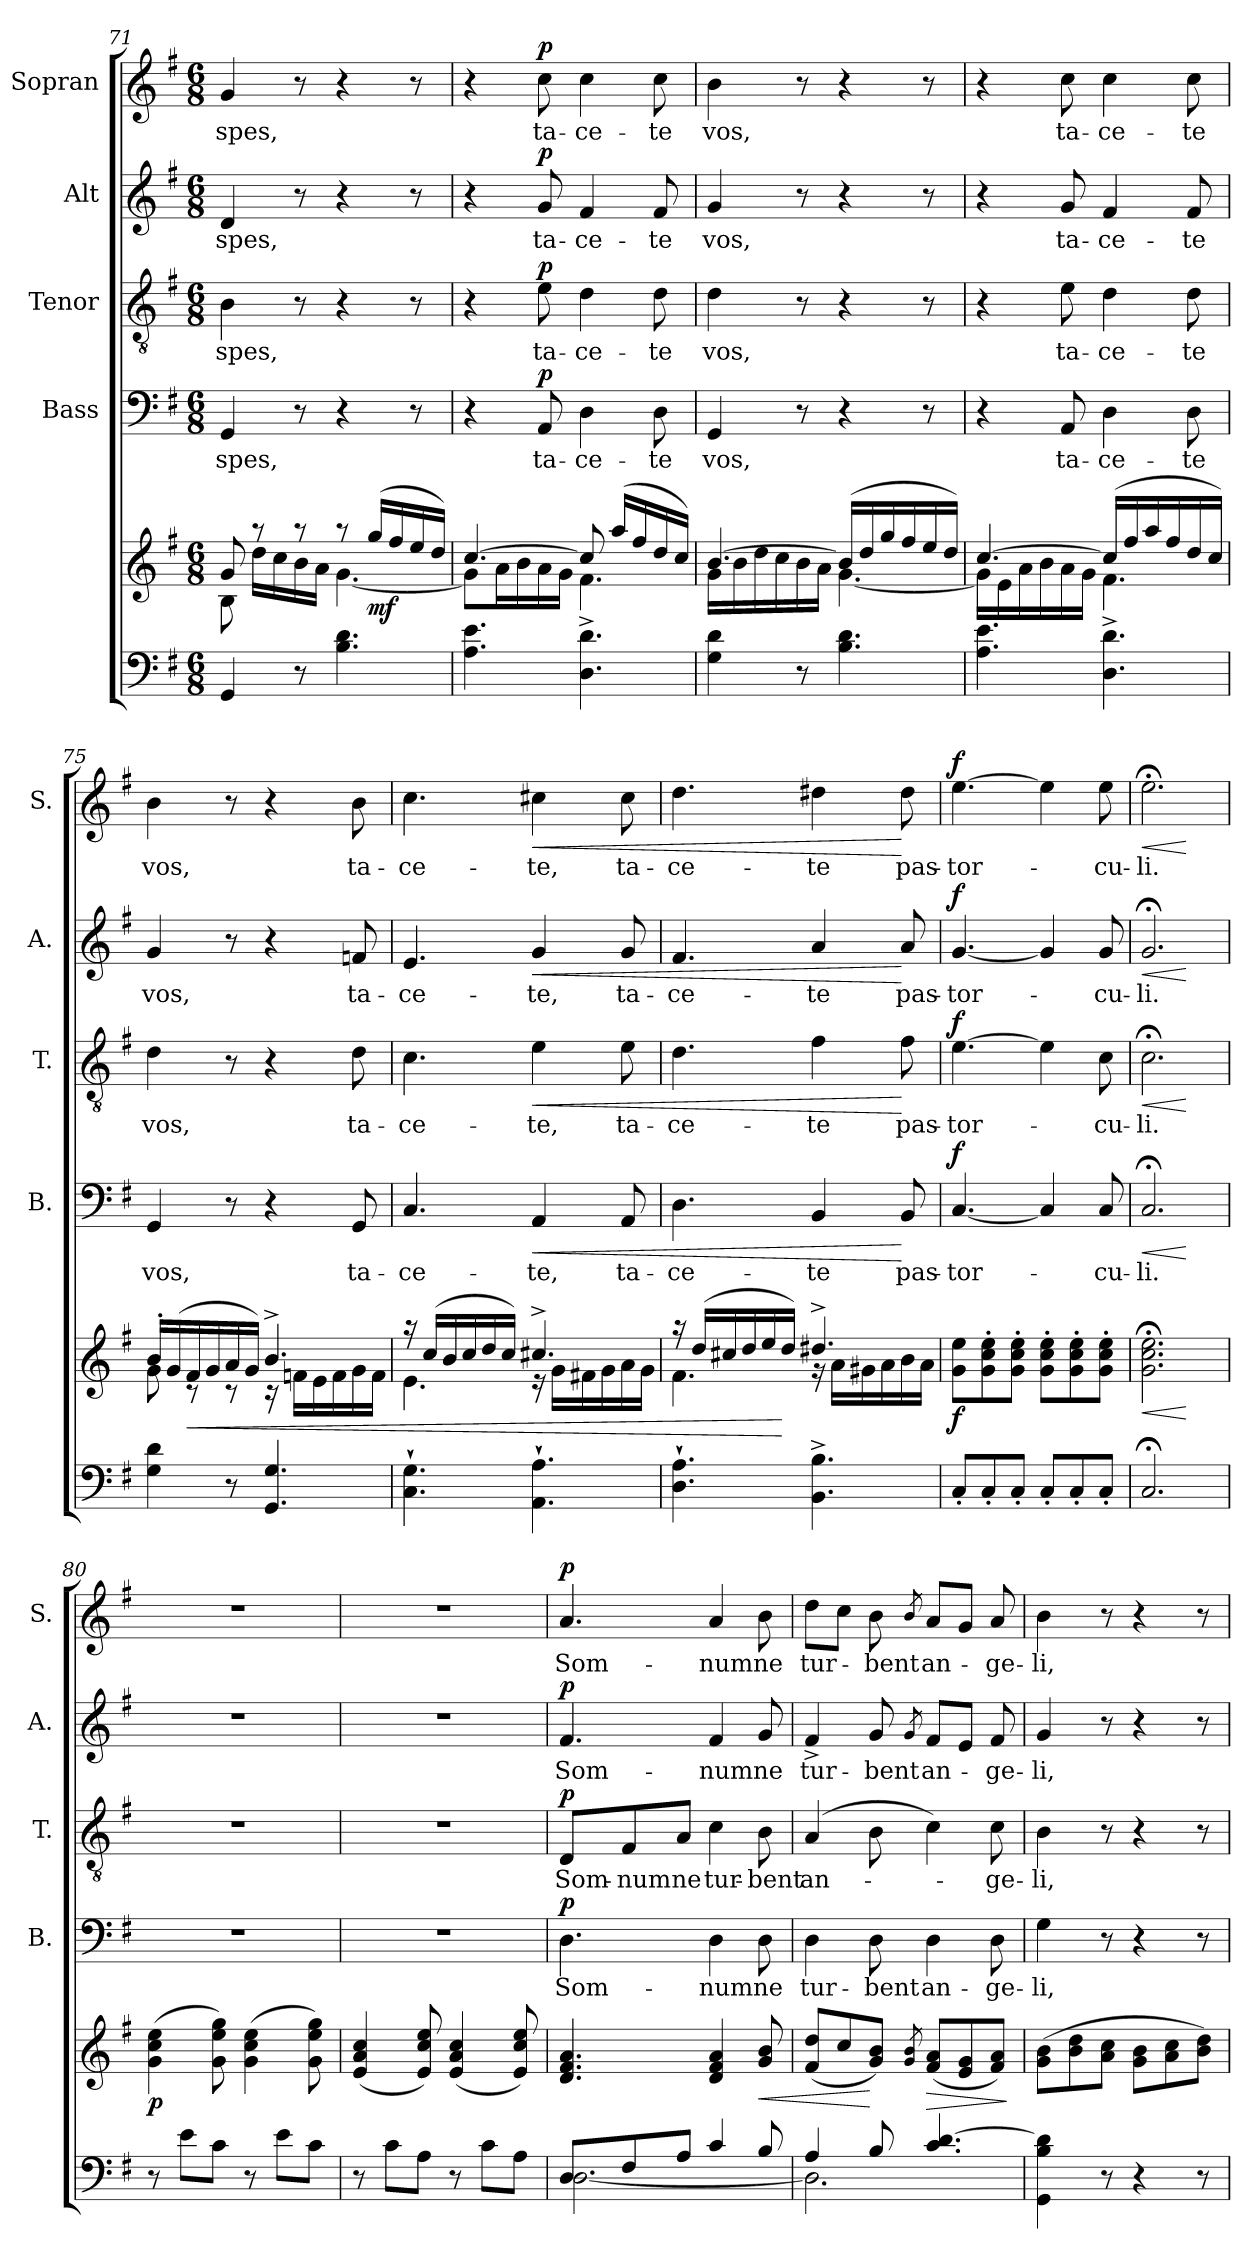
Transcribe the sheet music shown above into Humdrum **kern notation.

**kern	**kern	**dynam	**kern	**text	**dynam	**kern	**text	**dynam	**kern	**text	**dynam	**kern	**text	**dynam
*part5	*part5	*part5	*part4	*part4	*part4	*part3	*part3	*part3	*part2	*part2	*part2	*part1	*part1	*part1
*staff6	*staff5	*staff5/6	*staff4	*staff4	*staff4	*staff3	*staff3	*staff3	*staff2	*staff2	*staff2	*staff1	*staff1	*staff1
*	*	*	*I"Bass	*	*	*I"Tenor	*	*	*I"Alt	*	*	*I"Sopran	*	*
*	*	*	*I'B.	*	*	*I'T.	*	*	*I'A.	*	*	*I'S.	*	*
*clefF4	*clefG2	*	*clefF4	*	*	*clefGv2	*	*	*clefG2	*	*	*clefG2	*	*
*k[f#]	*k[f#]	*	*k[f#]	*	*	*k[f#]	*	*	*k[f#]	*	*	*k[f#]	*	*
*G:	*G:	*	*G:	*	*	*G:	*	*	*G:	*	*	*G:	*	*
*M6/8	*M6/8	*	*M6/8	*	*	*M6/8	*	*	*M6/8	*	*	*M6/8	*	*
=71	=71	=71	=71	=71	=71	=71	=71	=71	=71	=71	=71	=71	=71	=71
*	*^	*	*	*	*	*	*	*	*	*	*	*	*	*
!	!	!	!	!	!LO:LY:b	!	!	!LO:LY:b	!	!	!LO:LY:b	!	!	!LO:LY:b	!
4GG/	8g/	8B\	.	4GG/	spes,	.	4B\	spes,	.	4d/	spes,	.	4g/	spes,	.
.	8raa	16dd\LL	.	.	.	.	.	.	.	.	.	.	.	.	.
.	.	16cc\	.	.	.	.	.	.	.	.	.	.	.	.	.
8r	8raa	16b\	.	8r	.	.	8r	.	.	8r	.	.	8r	.	.
.	.	16a\JJ	.	.	.	.	.	.	.	.	.	.	.	.	.
4.B\ 4.d\	8raa	[<4.g\	.	4r	.	.	4r	.	.	4r	.	.	4r	.	.
!	!	!	!LO:DY:b	!	!	!	!	!	!	!	!	!	!	!	!
.	(<16gg/LL	.	mf	.	.	.	.	.	.	.	.	.	.	.	.
.	16ff#/	.	.	.	.	.	.	.	.	.	.	.	.	.	.
.	16ee/	.	.	8r	.	.	8r	.	.	8r	.	.	8r	.	.
.	16dd/JJ)	.	.	.	.	.	.	.	.	.	.	.	.	.	.
=72	=72	=72	=72	=72	=72	=72	=72	=72	=72	=72	=72	=72	=72	=72	=72
4.A\ 4.e\	[>4.cc/	8g\L]	.	4r	.	.	4r	.	.	4r	.	.	4r	.	.
.	.	16a\L	.	.	.	.	.	.	.	.	.	.	.	.	.
.	.	16b\	.	.	.	.	.	.	.	.	.	.	.	.	.
!	!	!	!	!	!LO:LY:b	!LO:DY:a	!	!LO:LY:b	!LO:DY:a	!	!LO:LY:b	!LO:DY:a	!	!LO:LY:b	!LO:DY:a
.	.	16a\	.	8AA/	ta-	p	8e\	ta-	p	8g/	ta-	p	8cc\	ta-	p
.	.	16g\JJ	.	.	.	.	.	.	.	.	.	.	.	.	.
!	!	!	!	!	!LO:LY:b	!	!	!LO:LY:b	!	!	!LO:LY:b	!	!	!LO:LY:b	!
4.D\^> 4.d\^>	8cc/]	4.f#\	.	4D\	-ce-	.	4d\	-ce-	.	4f#/	-ce-	.	4cc\	-ce-	.
.	(<16aa/LL	.	.	.	.	.	.	.	.	.	.	.	.	.	.
.	16ff#/	.	.	.	.	.	.	.	.	.	.	.	.	.	.
!	!	!	!	!	!LO:LY:b	!	!	!LO:LY:b	!	!	!LO:LY:b	!	!	!LO:LY:b	!
.	16dd/	.	.	8D\	-te	.	8d\	-te	.	8f#/	-te	.	8cc\	-te	.
.	16cc/JJ)	.	.	.	.	.	.	.	.	.	.	.	.	.	.
!!LO:PB:g=z
=73	=73	=73	=73	=73	=73	=73	=73	=73	=73	=73	=73	=73	=73	=73	=73
!	!	!	!	!	!LO:LY:b	!	!	!LO:LY:b	!	!	!LO:LY:b	!	!	!LO:LY:b	!
4G\ 4d\	[>4.b/	16g\LL	.	4GG/	vos,	.	4d\	vos,	.	4g/	vos,	.	4b\	vos,	.
.	.	16b\	.	.	.	.	.	.	.	.	.	.	.	.	.
.	.	16dd\	.	.	.	.	.	.	.	.	.	.	.	.	.
.	.	16cc\	.	.	.	.	.	.	.	.	.	.	.	.	.
8r	.	16b\	.	8r	.	.	8r	.	.	8r	.	.	8r	.	.
.	.	16a\JJ	.	.	.	.	.	.	.	.	.	.	.	.	.
4.B\ 4.d\	(>16b/LL]	[<4.g\	.	4r	.	.	4r	.	.	4r	.	.	4r	.	.
.	16dd/	.	.	.	.	.	.	.	.	.	.	.	.	.	.
.	16gg/	.	.	.	.	.	.	.	.	.	.	.	.	.	.
.	16ff#/	.	.	.	.	.	.	.	.	.	.	.	.	.	.
.	16ee/	.	.	8r	.	.	8r	.	.	8r	.	.	8r	.	.
.	16dd/JJ)	.	.	.	.	.	.	.	.	.	.	.	.	.	.
=74	=74	=74	=74	=74	=74	=74	=74	=74	=74	=74	=74	=74	=74	=74	=74
4.A\ 4.e\	[>4.cc/	16g\LL]	.	4r	.	.	4r	.	.	4r	.	.	4r	.	.
.	.	16e\	.	.	.	.	.	.	.	.	.	.	.	.	.
.	.	16a\	.	.	.	.	.	.	.	.	.	.	.	.	.
.	.	16b\	.	.	.	.	.	.	.	.	.	.	.	.	.
!	!	!	!	!	!LO:LY:b	!	!	!LO:LY:b	!	!	!LO:LY:b	!	!	!LO:LY:b	!
.	.	16a\	.	8AA/	ta-	.	8e\	ta-	.	8g/	ta-	.	8cc\	ta-	.
.	.	16g\JJ	.	.	.	.	.	.	.	.	.	.	.	.	.
!	!	!	!	!	!LO:LY:b	!	!	!LO:LY:b	!	!	!LO:LY:b	!	!	!LO:LY:b	!
4.D\^> 4.d\^>	(>16cc/LL]	4.f#\	.	4D\	-ce-	.	4d\	-ce-	.	4f#/	-ce-	.	4cc\	-ce-	.
.	16ff#/	.	.	.	.	.	.	.	.	.	.	.	.	.	.
.	16aa/	.	.	.	.	.	.	.	.	.	.	.	.	.	.
.	16ff#/	.	.	.	.	.	.	.	.	.	.	.	.	.	.
!	!	!	!	!	!LO:LY:b	!	!	!LO:LY:b	!	!	!LO:LY:b	!	!	!LO:LY:b	!
.	16dd/	.	.	8D\	-te	.	8d\	-te	.	8f#/	-te	.	8cc\	-te	.
.	16cc/JJ)	.	.	.	.	.	.	.	.	.	.	.	.	.	.
=75	=75	=75	=75	=75	=75	=75	=75	=75	=75	=75	=75	=75	=75	=75	=75
!	!	!	!	!	!LO:LY:b	!	!	!LO:LY:b	!	!	!LO:LY:b	!	!	!LO:LY:b	!
4G\ 4d\	16b'>/LL	8g\	.	4GG/	vos,	.	4d\	vos,	.	4g/	vos,	.	4b\	vos,	.
.	(>16g/	.	.	.	.	.	.	.	.	.	.	.	.	.	.
!	!	!	!LO:HP:b	!	!	!	!	!	!	!	!	!	!	!	!
.	16f#/	8rB	<	.	.	.	.	.	.	.	.	.	.	.	.
.	16g/	.	.	.	.	.	.	.	.	.	.	.	.	.	.
8r	16a/	8rc	.	8r	.	.	8r	.	.	8r	.	.	8r	.	.
.	16g/JJ)	.	.	.	.	.	.	.	.	.	.	.	.	.	.
4.GG/ 4.G/	4.b^>/	16rc	.	4r	.	.	4r	.	.	4r	.	.	4r	.	.
.	.	16fn\LL	.	.	.	.	.	.	.	.	.	.	.	.	.
.	.	16e\	.	.	.	.	.	.	.	.	.	.	.	.	.
.	.	16f\	.	.	.	.	.	.	.	.	.	.	.	.	.
!	!	!	!	!	!LO:LY:b	!	!	!LO:LY:b	!	!	!LO:LY:b	!	!	!LO:LY:b	!
.	.	16g\	.	8GG/	ta-	.	8d\	ta-	.	8fn/	ta-	.	8b\	ta-	.
.	.	16f\JJ	.	.	.	.	.	.	.	.	.	.	.	.	.
=76	=76	=76	=76	=76	=76	=76	=76	=76	=76	=76	=76	=76	=76	=76	=76
!	!	!	!	!	!LO:LY:b	!	!	!LO:LY:b	!	!	!LO:LY:b	!	!	!LO:LY:b	!
4.C\`> 4.G\`>	16raa	4.e\	.	4.C/	-ce-	.	4.c\	-ce-	.	4.e/	-ce-	.	4.cc\	-ce-	.
.	(>16cc/LL	.	.	.	.	.	.	.	.	.	.	.	.	.	.
.	16b/	.	.	.	.	.	.	.	.	.	.	.	.	.	.
.	16cc/	.	.	.	.	.	.	.	.	.	.	.	.	.	.
.	16dd/	.	.	.	.	.	.	.	.	.	.	.	.	.	.
.	16cc/JJ)	.	.	.	.	.	.	.	.	.	.	.	.	.	.
!	!	!	!	!	!LO:LY:b	!LO:HP:b	!	!LO:LY:b	!LO:HP:b	!	!LO:LY:b	!LO:HP:b	!	!LO:LY:b	!LO:HP:b
4.AA\`> 4.A\`>	4.cc#X^>/	16re	.	4AA/	-te,	<	4e\	-te,	<	4g/	-te,	<	4cc#X\	-te,	<
.	.	16g\LL	.	.	.	.	.	.	.	.	.	.	.	.	.
.	.	16f#X\	.	.	.	.	.	.	.	.	.	.	.	.	.
.	.	16g\	.	.	.	.	.	.	.	.	.	.	.	.	.
!	!	!	!	!	!LO:LY:b	!	!	!LO:LY:b	!	!	!LO:LY:b	!	!	!LO:LY:b	!
.	.	16a\	.	8AA/	ta-	.	8e\	ta-	.	8g/	ta-	.	8cc#\	ta-	.
.	.	16g\JJ	.	.	.	.	.	.	.	.	.	.	.	.	.
!!LO:LB:g=z
=77	=77	=77	=77	=77	=77	=77	=77	=77	=77	=77	=77	=77	=77	=77	=77
!	!	!	!	!	!LO:LY:b	!	!	!LO:LY:b	!	!	!LO:LY:b	!	!	!LO:LY:b	!
4.D\`> 4.A\`>	16raa	4.f#\	.	4.D\	-ce-	.	4.d\	-ce-	.	4.f#/	-ce-	.	4.dd\	-ce-	.
.	(>16dd/LL	.	.	.	.	.	.	.	.	.	.	.	.	.	.
.	16cc#X/	.	.	.	.	.	.	.	.	.	.	.	.	.	.
.	16dd/	.	.	.	.	.	.	.	.	.	.	.	.	.	.
.	16ee/	.	.	.	.	.	.	.	.	.	.	.	.	.	.
.	16dd/JJ)	.	[	.	.	.	.	.	.	.	.	.	.	.	.
!	!	!	!	!	!LO:LY:b	!	!	!LO:LY:b	!	!	!LO:LY:b	!	!	!LO:LY:b	!
4.BB\^> 4.B\^>	4.dd#X^>/	16rg	.	4BB/	-te	.	4f#\	-te	.	4a/	-te	.	4dd#X\	-te	.
.	.	16a\LL	.	.	.	.	.	.	.	.	.	.	.	.	.
.	.	16g#X\	.	.	.	.	.	.	.	.	.	.	.	.	.
.	.	16a\	.	.	.	.	.	.	.	.	.	.	.	.	.
!	!	!	!	!	!LO:LY:b	!	!	!LO:LY:b	!	!	!LO:LY:b	!	!	!LO:LY:b	!
.	.	16b\	.	8BB/	pas-	[	8f#\	pas-	[	8a/	pas-	[	8dd#\	pas-	[
.	.	16a\JJ	.	.	.	.	.	.	.	.	.	.	.	.	.
=78	=78	=78	=78	=78	=78	=78	=78	=78	=78	=78	=78	=78	=78	=78	=78
!	!	!	!LO:DY:b	!	!LO:LY:b	!LO:DY:a	!	!LO:LY:b	!LO:DY:a	!	!LO:LY:b	!LO:DY:a	!	!LO:LY:b	!LO:DY:a
*	*v	*v	*	*	*	*	*	*	*	*	*	*	*	*	*
8C'</L	8g\ 8ee\L	f	[4.C/	-tor-	f	[4.e\	-tor-	f	[4.g/	-tor-	f	[4.ee\	-tor-	f
8C'</	8g\'> 8cc\'> 8ee\'>	.	.	.	.	.	.	.	.	.	.	.	.	.
8C'</J	8g\'> 8cc\'> 8ee\'>J	.	.	.	.	.	.	.	.	.	.	.	.	.
8C'</L	8g\'> 8cc\'> 8ee\'>L	.	4C/]	.	.	4e\]	.	.	4g/]	.	.	4ee\]	.	.
8C'</	8g\'> 8cc\'> 8ee\'>	.	.	.	.	.	.	.	.	.	.	.	.	.
!	!	!	!	!LO:LY:b	!	!	!LO:LY:b	!	!	!LO:LY:b	!	!	!LO:LY:b	!
8C'</J	8g\'> 8cc\'> 8ee\'>J	.	8C/	-cu-	.	8c\	-cu-	.	8g/	-cu-	.	8ee\	-cu-	.
=79	=79	=79	=79	=79	=79	=79	=79	=79	=79	=79	=79	=79	=79	=79
!	!	!LO:HP:b	!	!	!	!	!	!	!	!	!	!	!	!
!	!	!LO:HP:n=1:b	!	!LO:LY:b	!LO:HP:b	!	!	!	!	!	!	!	!	!
!	!	!	!	!	!LO:HP:n=1:b	!	!LO:LY:b	!LO:HP:b	!	!	!	!	!	!
!	!	!	!	!	!	!	!	!LO:HP:n=1:b	!	!LO:LY:b	!LO:HP:b	!	!	!
!	!	!	!	!	!	!	!	!	!	!	!LO:HP:n=1:b	!	!LO:LY:b	!LO:HP:b
!	!	!	!	!	!	!	!	!	!	!	!	!	!	!LO:HP:n=1:b
2.C;</	2.g\;< 2.cc\;< 2.ee\;<	< >	2.C;</	-li.	< >	2.c;<\	-li.	< >	2.g;</	-li.	< >	2.ee;<\	-li.	< >
.	.	] [	.	.	[	.	.	[	.	.	[	.	.	[
=80	=80	=80	=80	=80	=80	=80	=80	=80	=80	=80	=80	=80	=80	=80
!	!	!LO:DY:b	!	!	!	!	!	!	!	!	!	!	!	!
8r	(>4g\ 4cc\ 4ee\	p	2.r	.	.	2.r	.	.	2.r	.	.	2.r	.	.
8e\L	.	.	.	.	.	.	.	.	.	.	.	.	.	.
8c\J	8g\ 8ee\ 8gg\)	.	.	.	.	.	.	.	.	.	.	.	.	.
8r	(>4g\ 4cc\ 4ee\	.	.	.	.	.	.	.	.	.	.	.	.	.
8e\L	.	.	.	.	.	.	.	.	.	.	.	.	.	.
8c\J	8g\ 8ee\ 8gg\)	.	.	.	.	.	.	.	.	.	.	.	.	.
.	.	.	.	.	]	.	.	]	.	.	]	.	.	]
=81	=81	=81	=81	=81	=81	=81	=81	=81	=81	=81	=81	=81	=81	=81
8r	(4e/ 4a/ 4cc/	.	2.r	.	.	2.r	.	.	2.r	.	.	2.r	.	.
8c\L	.	.	.	.	.	.	.	.	.	.	.	.	.	.
8A\J	8e/ 8cc/ 8ee/)	.	.	.	.	.	.	.	.	.	.	.	.	.
8r	(4e/ 4a/ 4cc/	.	.	.	.	.	.	.	.	.	.	.	.	.
8c\L	.	.	.	.	.	.	.	.	.	.	.	.	.	.
8A\J	8e/ 8cc/ 8ee/)	.	.	.	.	.	.	.	.	.	.	.	.	.
=82	=82	=82	=82	=82	=82	=82	=82	=82	=82	=82	=82	=82	=82	=82
*^	*	*	*	*	*	*	*	*	*	*	*	*	*	*
!	!	!	!	!	!LO:LY:b	!LO:DY:a	!	!LO:LY:b	!LO:DY:a	!	!LO:LY:b	!LO:DY:a	!	!LO:LY:b	!LO:DY:a
8D/L	[<2.D\	4.d/ 4.f#/ 4.a/	.	4.D\	Som-	p	8D/L	Som-	p	4.f#/	Som-	p	4.a/	Som-	p
!	!	!	!	!	!	!	!	!LO:LY:b	!	!	!	!	!	!	!
8F#/	.	.	.	.	.	.	8F#/	-num	.	.	.	.	.	.	.
!	!	!	!	!	!	!	!	!LO:LY:b	!	!	!	!	!	!	!
8A/J	.	.	.	.	.	.	8A/J	ne	.	.	.	.	.	.	.
!	!	!	!	!	!LO:LY:b	!	!	!LO:LY:b	!	!	!LO:LY:b	!	!	!LO:LY:b	!
4c/	.	4d/ 4f#/ 4a/	.	4D\	-num	.	4c\	tur-	.	4f#/	-num	.	4a/	-num	.
!	!	!	!LO:HP:b	!	!LO:LY:b	!	!	!LO:LY:b	!	!	!LO:LY:b	!	!	!LO:LY:b	!
8B/	.	8g/ 8b/	<	8D\	ne	.	8B\	-bent	.	8g/	ne	.	8b\	ne	.
!!LO:PB:g=z
=83	=83	=83	=83	=83	=83	=83	=83	=83	=83	=83	=83	=83	=83	=83	=83
!	!	!	!	!	!LO:LY:b	!	!	!LO:LY:b	!	!	!LO:LY:b	!	!	!LO:LY:b	!
4A/	2.D\]	(<8f#/ 8dd/L	.	4D\	tur-	.	(4A/	an-	.	4f#^>/	tur-	.	8dd\L	tur-	.
.	.	8cc/	.	.	.	.	.	.	.	.	.	.	8cc\J	.	.
!	!	!	!	!	!LO:LY:b	!	!	!	!	!	!LO:LY:b	!	!	!LO:LY:b	!
8B/	.	8g/ 8b/J)	[	8D\	-bent	.	8B\	.	.	8g/	-bent	.	8b\	-bent	.
.	.	8qg/ 8qb/	.	.	.	.	.	.	.	8qg/	.	.	8qb/	.	.
!	!	!	!LO:HP:b	!	!LO:LY:b	!	!	!	!	!	!LO:LY:b	!	!	!LO:LY:b	!
4.c/ [>4.d/	.	(<8f#/ 8a/L	>	4D\	an-	.	4c\)	.	.	8f#/L	an-	.	8a/L	an-	.
.	.	8e/ 8g/	.	.	.	.	.	.	.	8e/J	.	.	8g/J	.	.
!	!	!	!	!	!LO:LY:b	!	!	!LO:LY:b	!	!	!LO:LY:b	!	!	!LO:LY:b	!
.	.	8f#/ 8a/J)	.	8D\	-ge-	.	8c\	-ge-	.	8f#/	-ge-	.	8a/	-ge-	.
*v	*v	*	*	*	*	*	*	*	*	*	*	*	*	*	*
.	.	]	.	.	.	.	.	.	.	.	.	.	.	.
=84	=84	=84	=84	=84	=84	=84	=84	=84	=84	=84	=84	=84	=84	=84
!	!	!	!	!LO:LY:b	!	!	!LO:LY:b	!	!	!LO:LY:b	!	!	!LO:LY:b	!
4GG\ 4B\ 4d\]	(>8g\ 8b\L	.	4G\	-li,	.	4B\	-li,	.	4g/	-li,	.	4b\	-li,	.
.	8b\ 8dd\	.	.	.	.	.	.	.	.	.	.	.	.	.
8r	8a\ 8cc\J	.	8r	.	.	8r	.	.	8r	.	.	8r	.	.
4r	8g\ 8b\L	.	4r	.	.	4r	.	.	4r	.	.	4r	.	.
.	8a\ 8cc\	.	.	.	.	.	.	.	.	.	.	.	.	.
8r	8b\ 8dd\J)	.	8r	.	.	8r	.	.	8r	.	.	8r	.	.
=	=	=	=	=	=	=	=	=	=	=	=	=	=	=
*-	*-	*-	*-	*-	*-	*-	*-	*-	*-	*-	*-	*-	*-	*-
